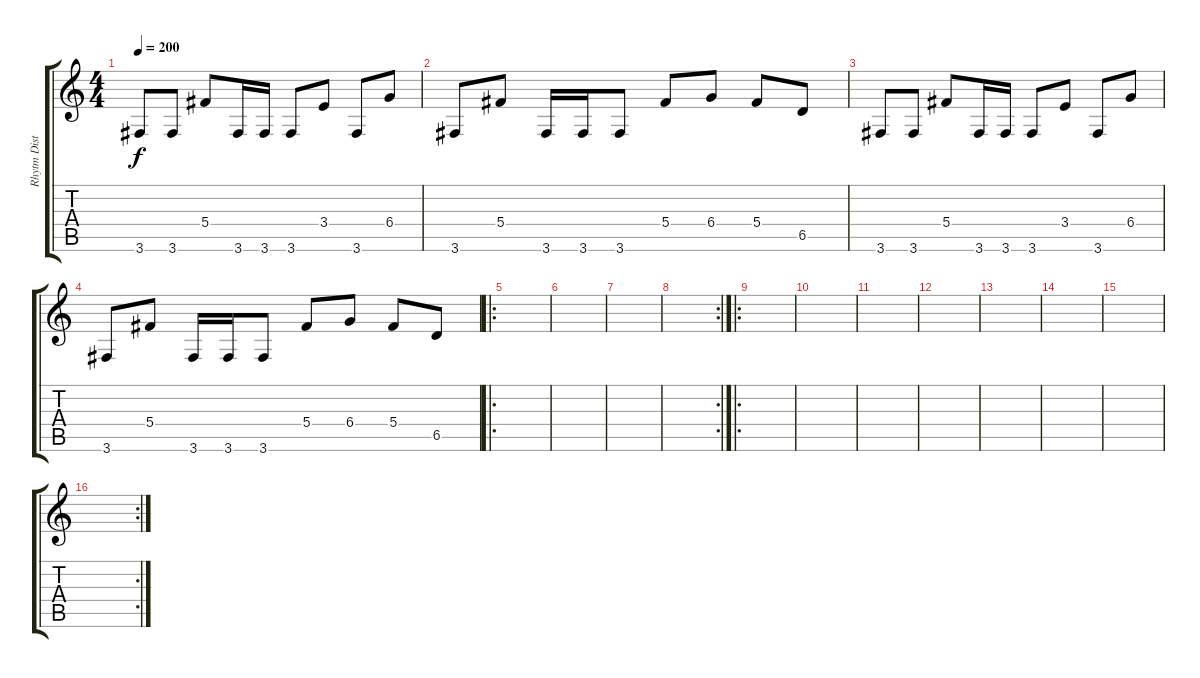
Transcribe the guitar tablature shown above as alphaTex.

\track ("Rhytm Distortion" "Rhytm Dist") {instrument overdrivenguitar}
\staff {score tabs}
\tuning (Eb4 Bb3 Gb3 Db3 Ab2 Eb2) {hide}
\ts (4 4)
\tempo 200
\clef g2
\ks c
3.6.8{dy f} 3.6.8 5.4.8 3.6.16 3.6.16 3.6.8 3.4.8 3.6.8 6.4.8 |
3.6.8 5.4.8 3.6.16 3.6.16 3.6.8 5.4.8 6.4.8 5.4.8 6.5.8 |
3.6.8 3.6.8 5.4.8 3.6.16 3.6.16 3.6.8 3.4.8 3.6.8 6.4.8 |
3.6.8 5.4.8 3.6.16 3.6.16 3.6.8 5.4.8 6.4.8 5.4.8 6.5.8 |
\ro
|
|
|
\rc 2
|
\ro
|
|
|
|
|
|
|
\rc 2
